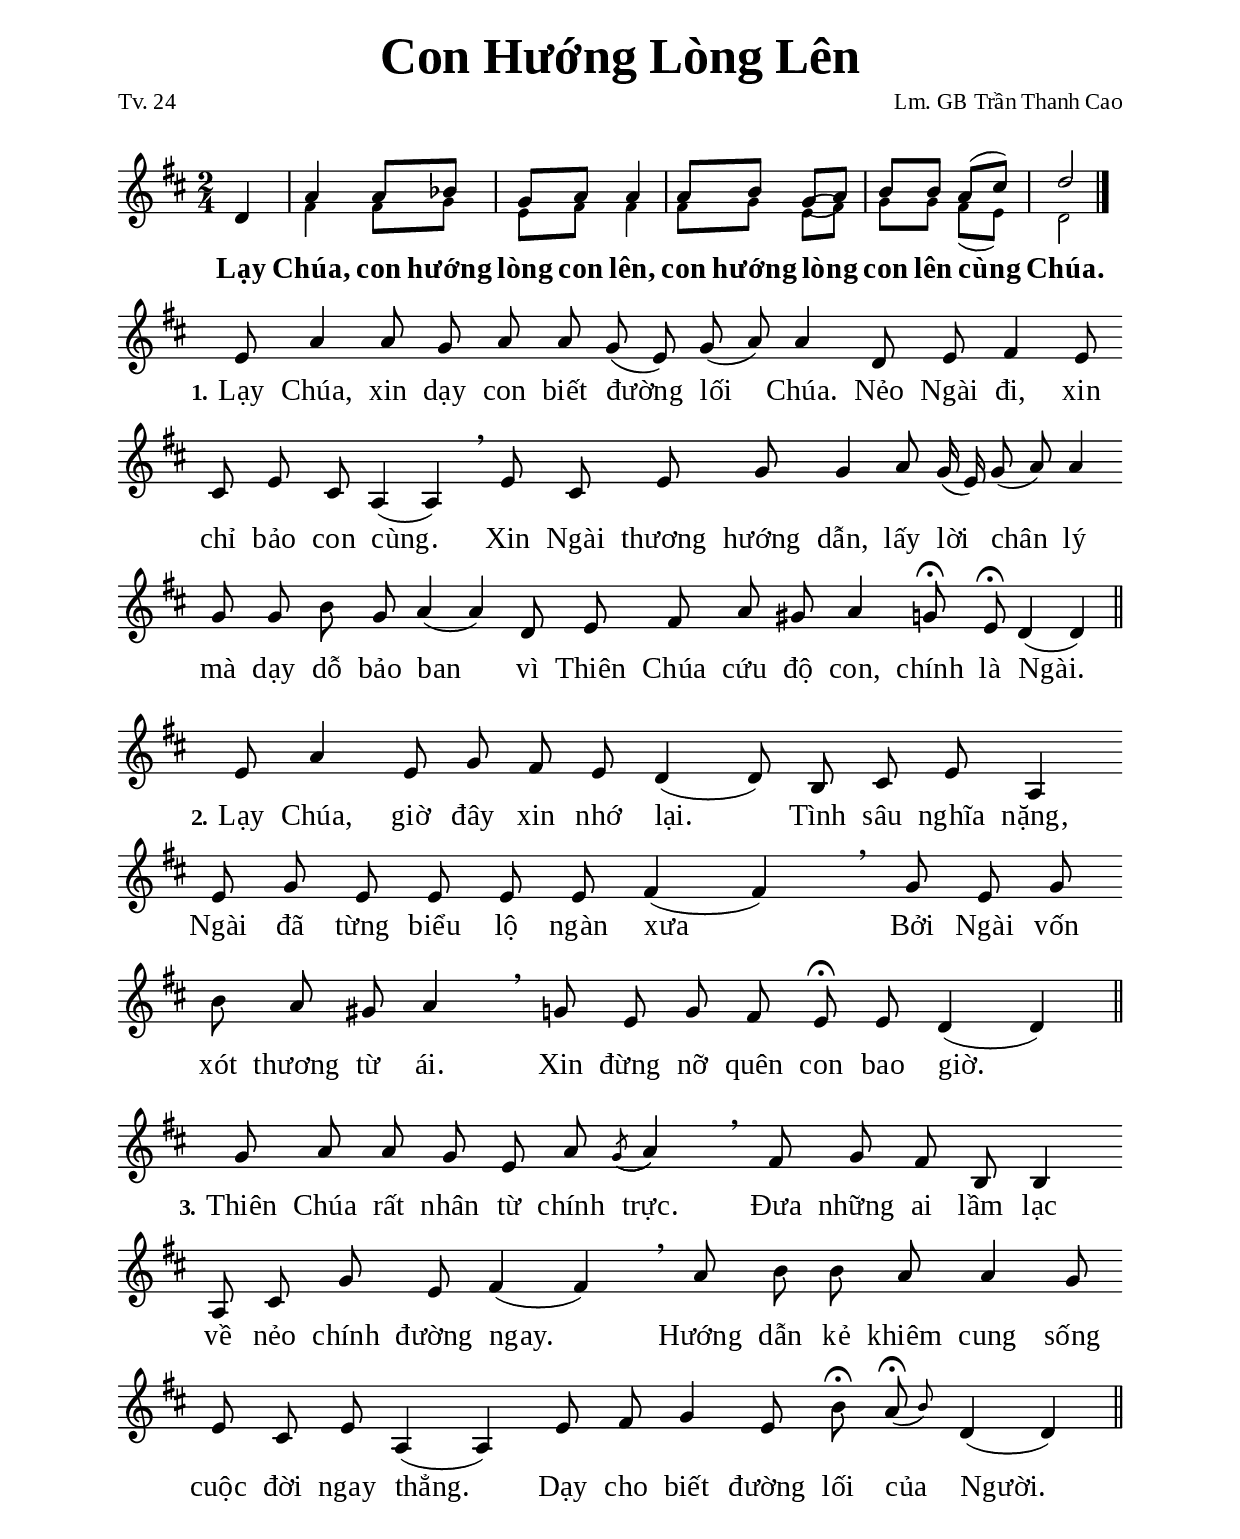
% Cài đặt chung
\version "2.22.1"
\include "english.ly"

\header {
  title = \markup { \fontsize #3 "Con Hướng Lòng Lên" }
  poet = "Tv. 24"
  composer = "Lm. GB Trần Thanh Cao"
  arranger = " "
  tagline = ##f
}

\paper {
  #(set-paper-size "a4")
  top-margin = 10\mm
  bottom-margin = 10\mm
  left-margin = 20\mm
  right-margin = 20\mm
  indent = #0
  #(define fonts
    (make-pango-font-tree
      "Liberation Serif"
      "Liberation Serif"
      "Liberation Serif"
      (/ 20 20)))
  page-count = #1
}

% Nhạc điệp khúc
nhacDiepKhucSop= \relative c' {
  \partial 4 d4 |
  a' a8 bf |
  g a a4 |
  a8 b g _(a) |
  b b a (cs) |
  d2 \bar "|."
}

nhacDiepKhucBas = \relative c' {
  \skip 4
  fs4 fs8 g |
  e fs fs4 |
  fs8 g e ^(fs) |
  g g fs (e) |
  d2
}

% Nhạc phiên khúc
nhacPhienKhucMot = \relative c' {
  \cadenzaOn % dàn trang thủ công
  e8 a4 a8 g a a g (e) g (a) a4 d,8 e fs4 e8 \bar "" \break
  cs e cs a4 (a) \breathe
  e'8 cs e g g4 a8 g16 (e) g8 (a) a4 \bar "" \break
  g8 g b g a4 (a) d,8 e fs a gs a4
  g!8 \fermata e \fermata d4 (d) \bar "||"
}

nhacPhienKhucHai = \relative c' {
  \cadenzaOn % dàn trang thủ công
  e8 a4 e8 g fs e d4 (d8) b cs e a,4 \bar "" \break
  e'8 g e e e e fs4 (fs) \breathe
  g8 e g \bar "" \break
  b a gs a4 \breathe
  g8 e g fs e \fermata e d4 (d) \bar "||"
}

nhacPhienKhucBa = \relative c' {
  \cadenzaOn % dàn trang thủ công
  g'8 a a g e a \acciaccatura g (a4) \breathe
  fs8 g fs b, b4 \bar "" \break
  a8 cs g' e fs4 (fs) \breathe
  a8 b b a a4 g8 \bar "" \break
  e cs e a,4 (a) e'8 fs g4
  e8 b' \fermata \afterGrace a \fermata (b) d,4 (d) \bar "||"
}

% Lời điệp khúc
loiDiepKhuc = \lyricmode {
  Lạy Chúa, con hướng lòng con lên,
  con hướng lòng con lên cùng Chúa.
}

% Lời phiên khúc
loiPhienKhucMot = \lyricmode {
  \set stanza = #"1."
  Lạy Chúa, xin dạy con biết đường lối Chúa.
  Nẻo Ngài đi, xin chỉ bảo con cùng.
  Xin Ngài thương hướng dẫn, lấy lời chân lý mà dạy dỗ bảo ban
  vì Thiên Chúa cứu độ con, chính là Ngài.
}

loiPhienKhucHai = \lyricmode {
  \set stanza = #"2."
  Lạy Chúa, giờ đây xin nhớ lại.
  Tình sâu nghĩa nặng, Ngài đã từng biểu lộ ngàn xưa
  Bởi Ngài vốn xót thương từ ái.
  Xin đừng nỡ quên con bao giờ.
}

loiPhienKhucBa = \lyricmode {
  \set stanza = #"3."
  Thiên Chúa rất nhân từ chính trực.
  Đưa những ai lầm lạc về nẻo chính đường ngay.
  Hướng dẫn kẻ khiêm cung sống cuộc đời ngay thẳng.
  Dạy cho biết đường lối của Người.
}


% Dàn trang
\score {
  \new ChoirStaff <<
    \new Staff = diepKhuc \with {
        \consists "Merge_rests_engraver"
        %\magnifyStaff #(magstep +1)
      }
      <<
      \new Voice = beSop {
        \voiceOne \key d \major \time 2/4 \nhacDiepKhucSop
      }
      \new Voice = beBas {
        \override NoteHead.font-size = #-2
        \voiceTwo \key d \major \time 2/4 \nhacDiepKhucBas
      }
    >>
    \new Lyrics \lyricsto beSop \loiDiepKhuc
  >>
  \layout {
    \override Lyrics.LyricText.font-series = #'bold
    \override Lyrics.LyricText.font-size = #+2.5
    \override Lyrics.LyricSpace.minimum-distance = #0.5
    \override Score.BarNumber.break-visibility = ##(#f #f #f)
    \override Score.SpacingSpanner.uniform-stretching = ##t
  }
}

\score {
  \new ChoirStaff <<
    \new Staff = phienKhuc \with {
        %\magnifyStaff #(magstep +1)
      }
      <<
      \new Voice = beSop {
        \key d \major \time 2/4 \nhacPhienKhucMot
      }
    >>
    \new Lyrics \lyricsto beSop \loiPhienKhucMot
  >>
  \layout {
    \override Staff.TimeSignature.transparent = ##t
    \override Lyrics.LyricText.font-size = #+2.5
    \override Lyrics.LyricSpace.minimum-distance = #1.5
    \override Score.SpacingSpanner.uniform-stretching = ##t
  } 
}

\score {
  \new ChoirStaff <<
    \new Staff = phienKhuc \with {
        %\magnifyStaff #(magstep +1)
      }
      <<
      \new Voice = beSop {
        \key d \major \time 2/4 \nhacPhienKhucHai
      }
    >>
    \new Lyrics \lyricsto beSop \loiPhienKhucHai
  >>
  \layout {
    \override Staff.TimeSignature.transparent = ##t
    \override Lyrics.LyricText.font-size = #+2.5
    \override Lyrics.LyricSpace.minimum-distance = #1.5
    \override Score.SpacingSpanner.uniform-stretching = ##t
  } 
}

\score {
  \new ChoirStaff <<
    \new Staff = phienKhuc \with {
        %\magnifyStaff #(magstep +1)
      }
      <<
      \new Voice = beSop {
        \key d \major \time 2/4 \nhacPhienKhucBa
      }
    >>
    \new Lyrics \lyricsto beSop \loiPhienKhucBa
  >>
  \layout {
    \override Staff.TimeSignature.transparent = ##t
    \override Lyrics.LyricText.font-size = #+2.5
    \override Lyrics.LyricSpace.minimum-distance = #1.5
    \override Score.SpacingSpanner.uniform-stretching = ##t
  } 
}
